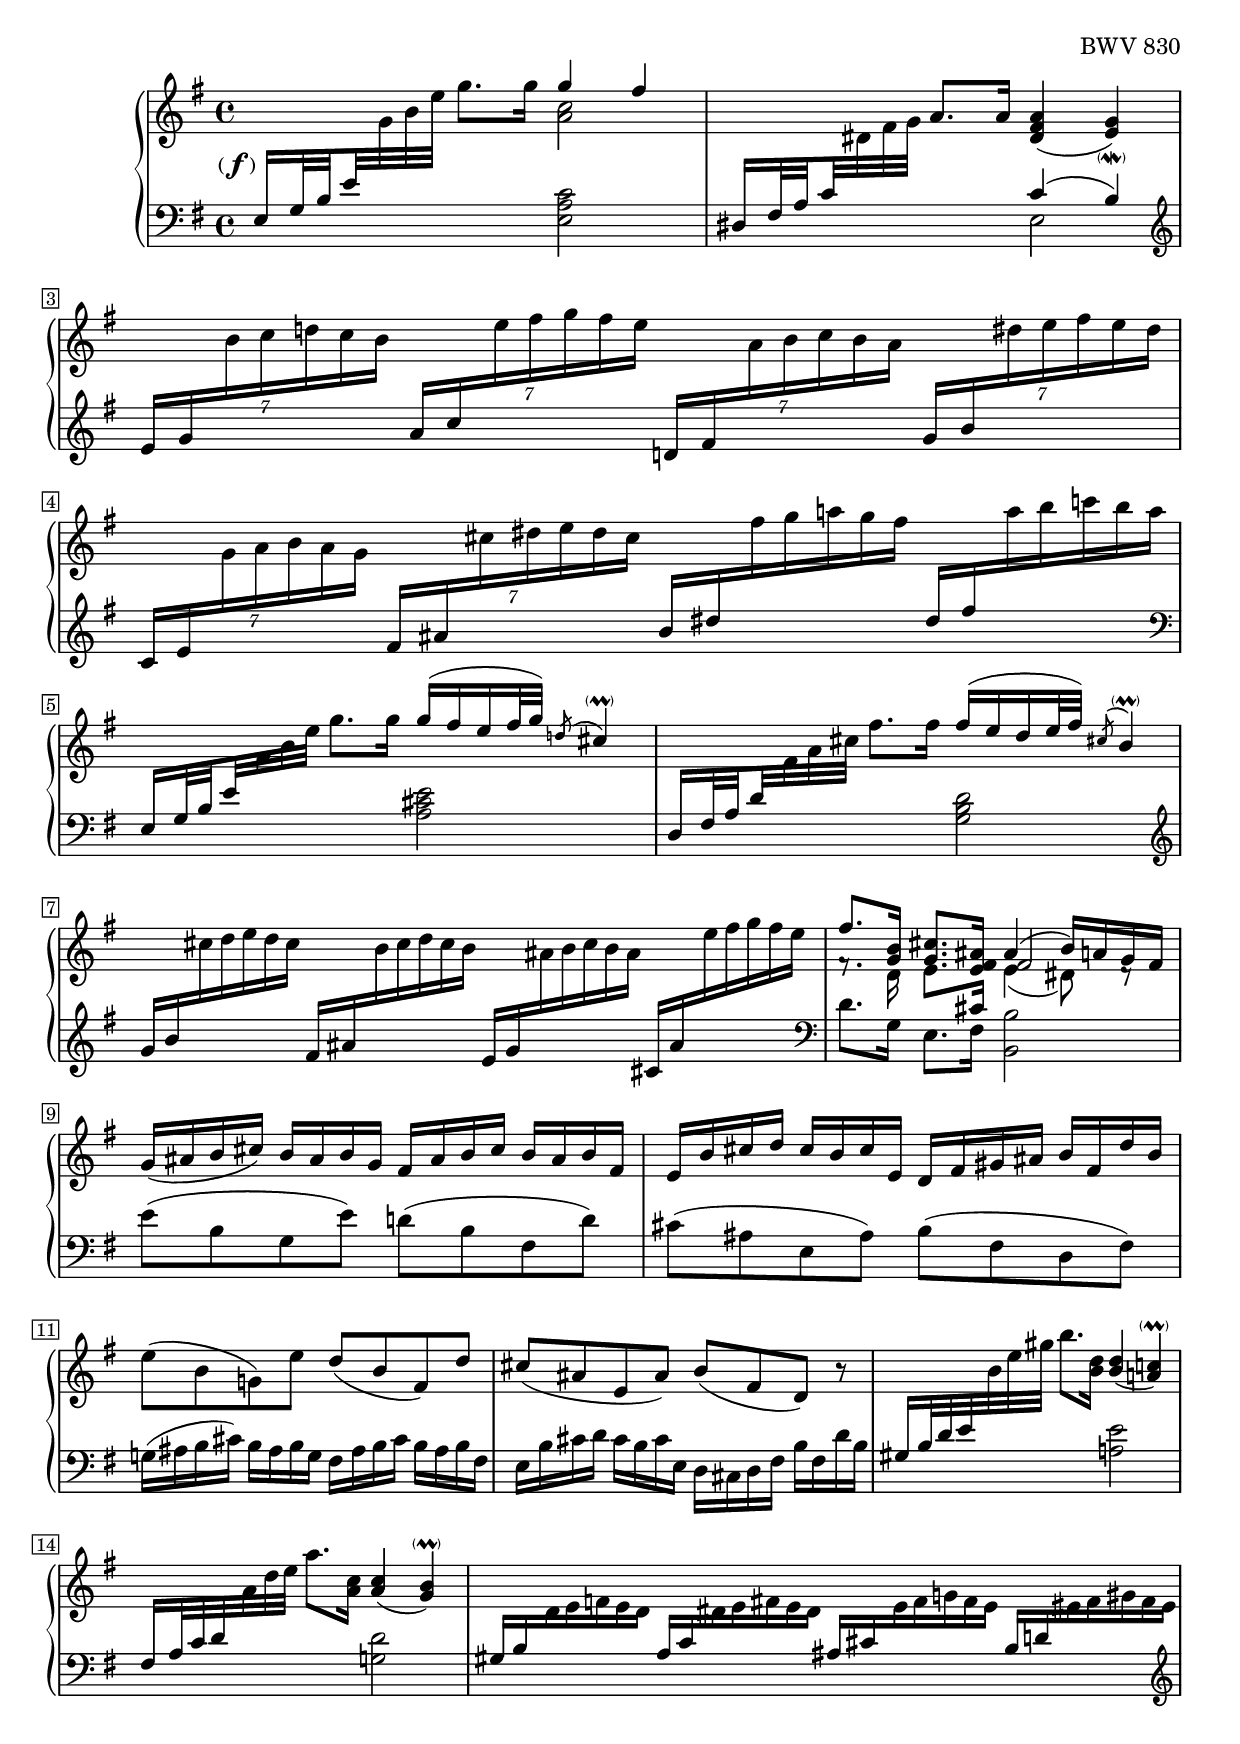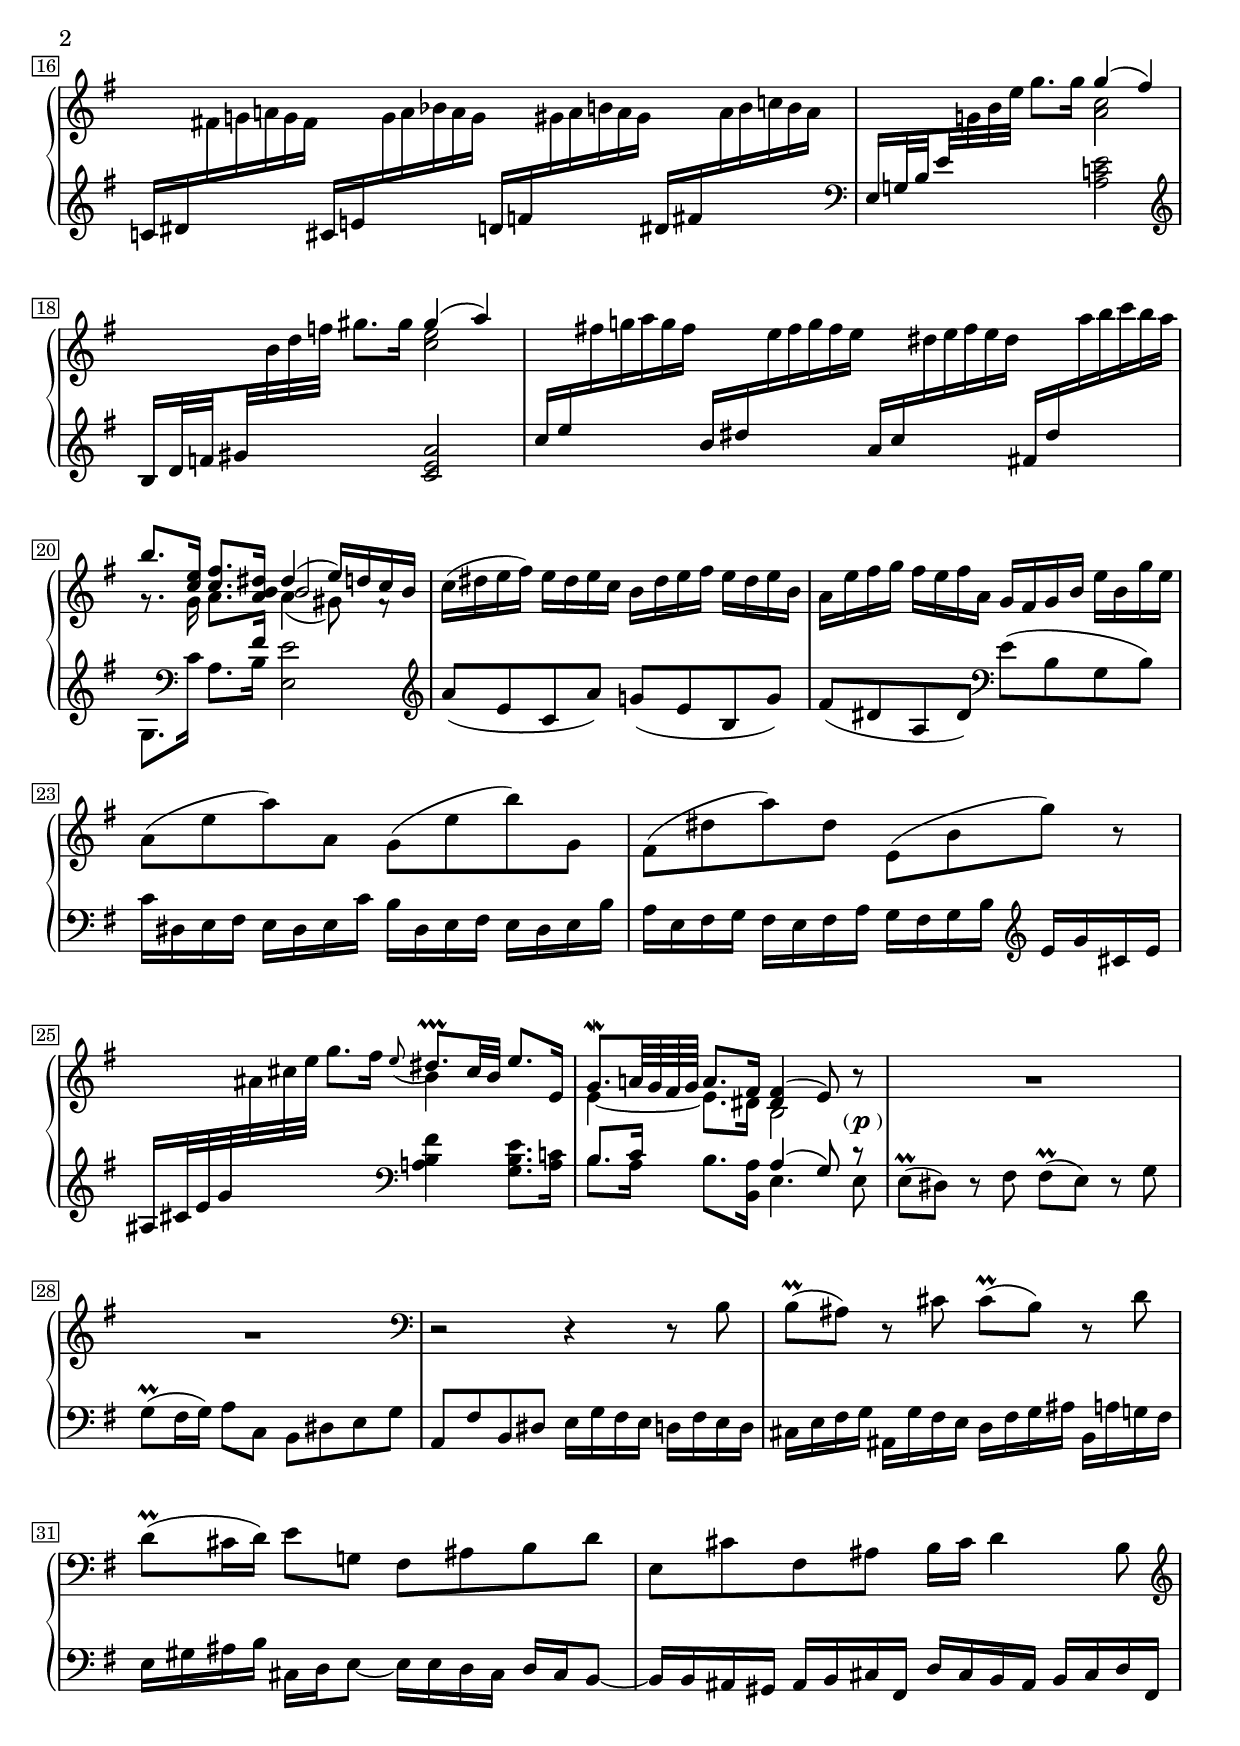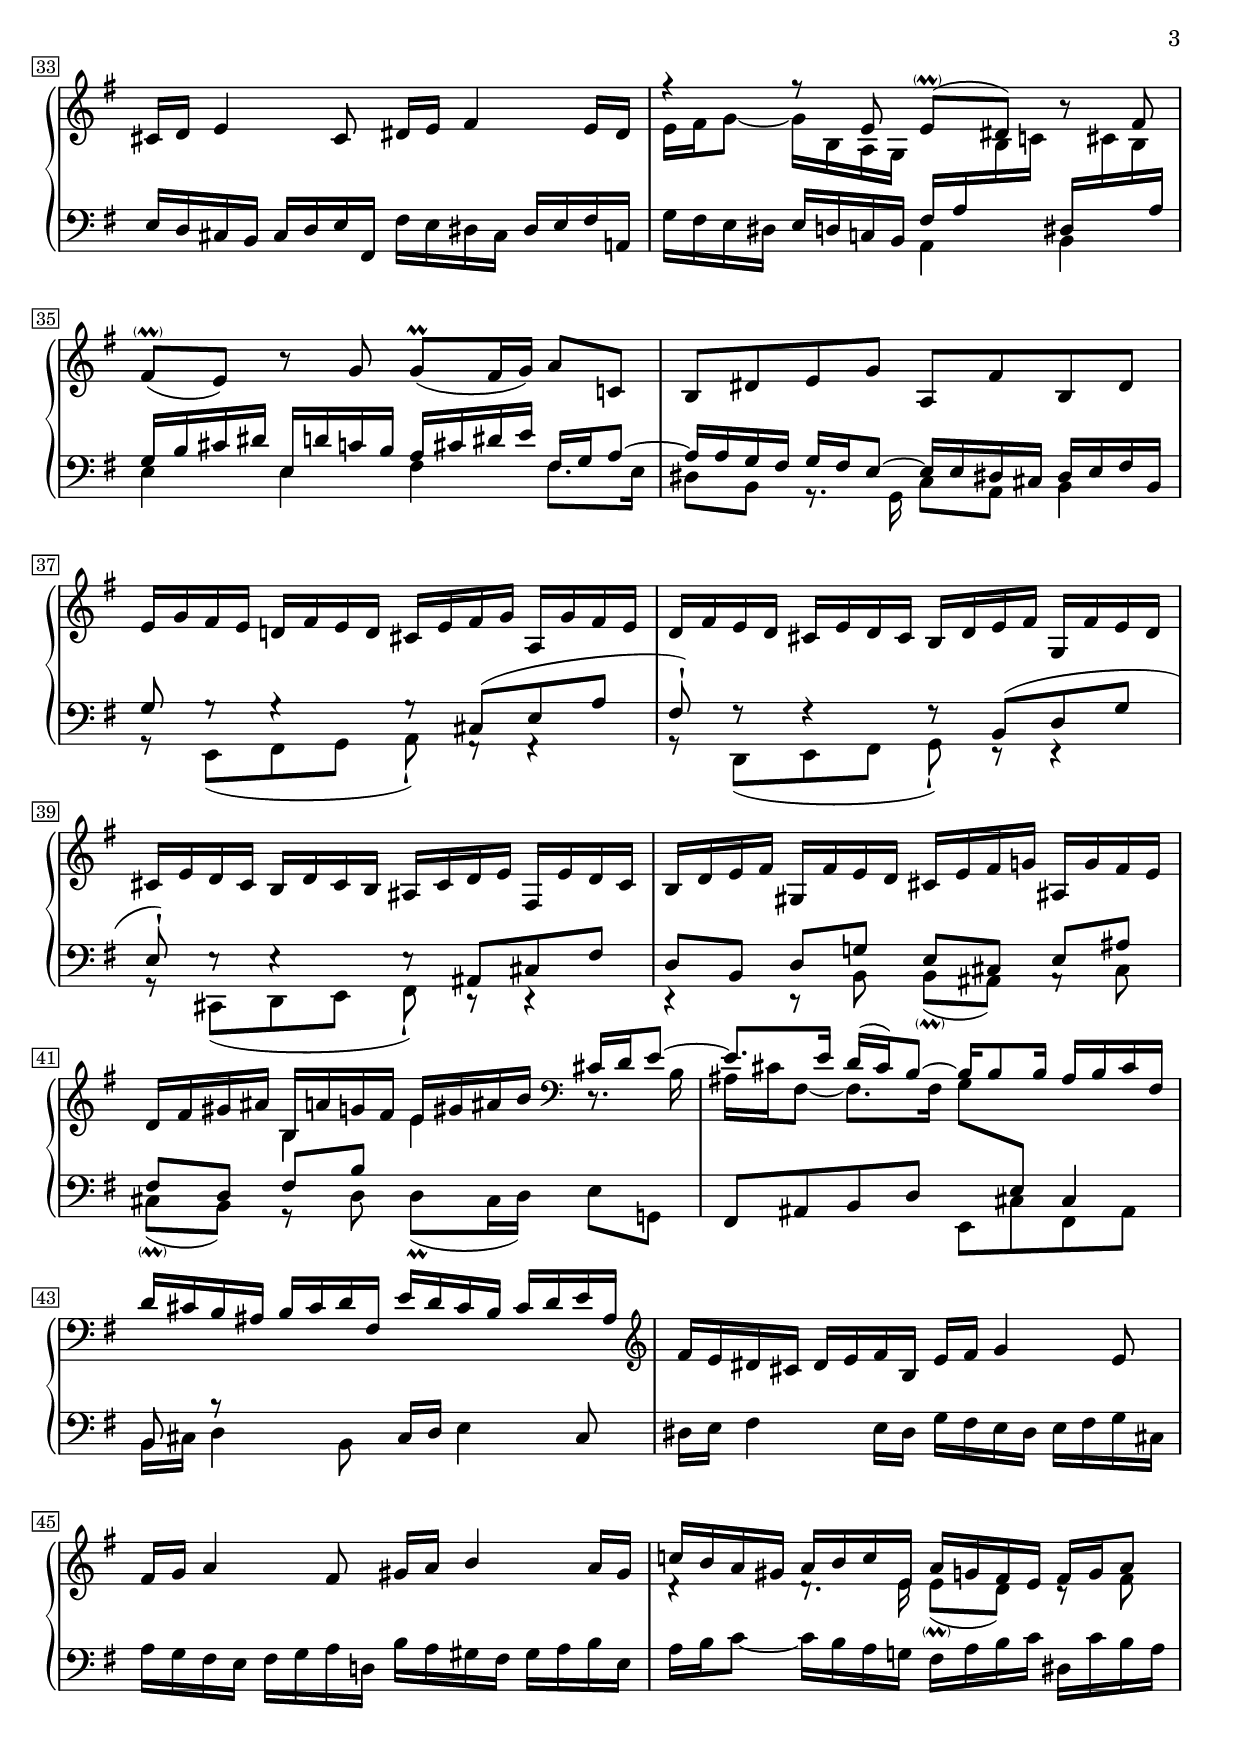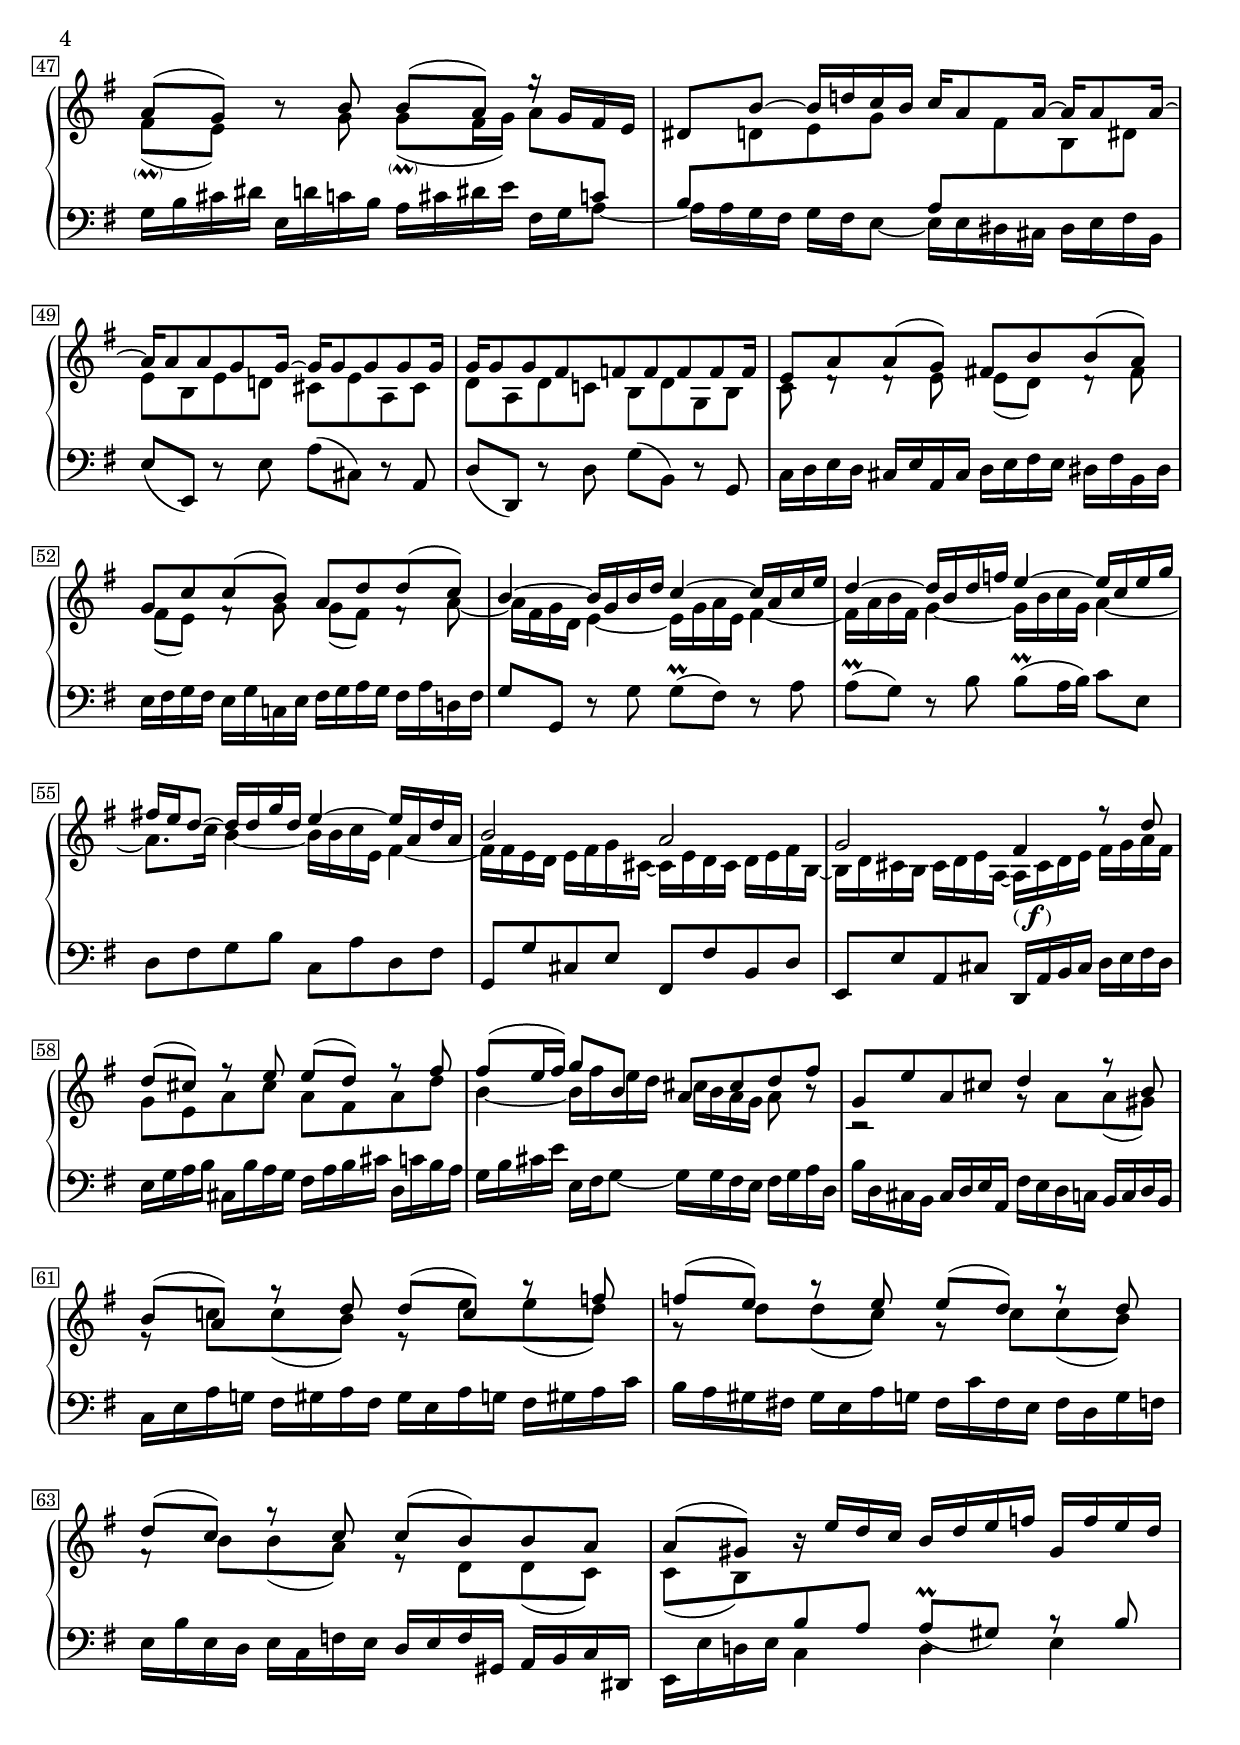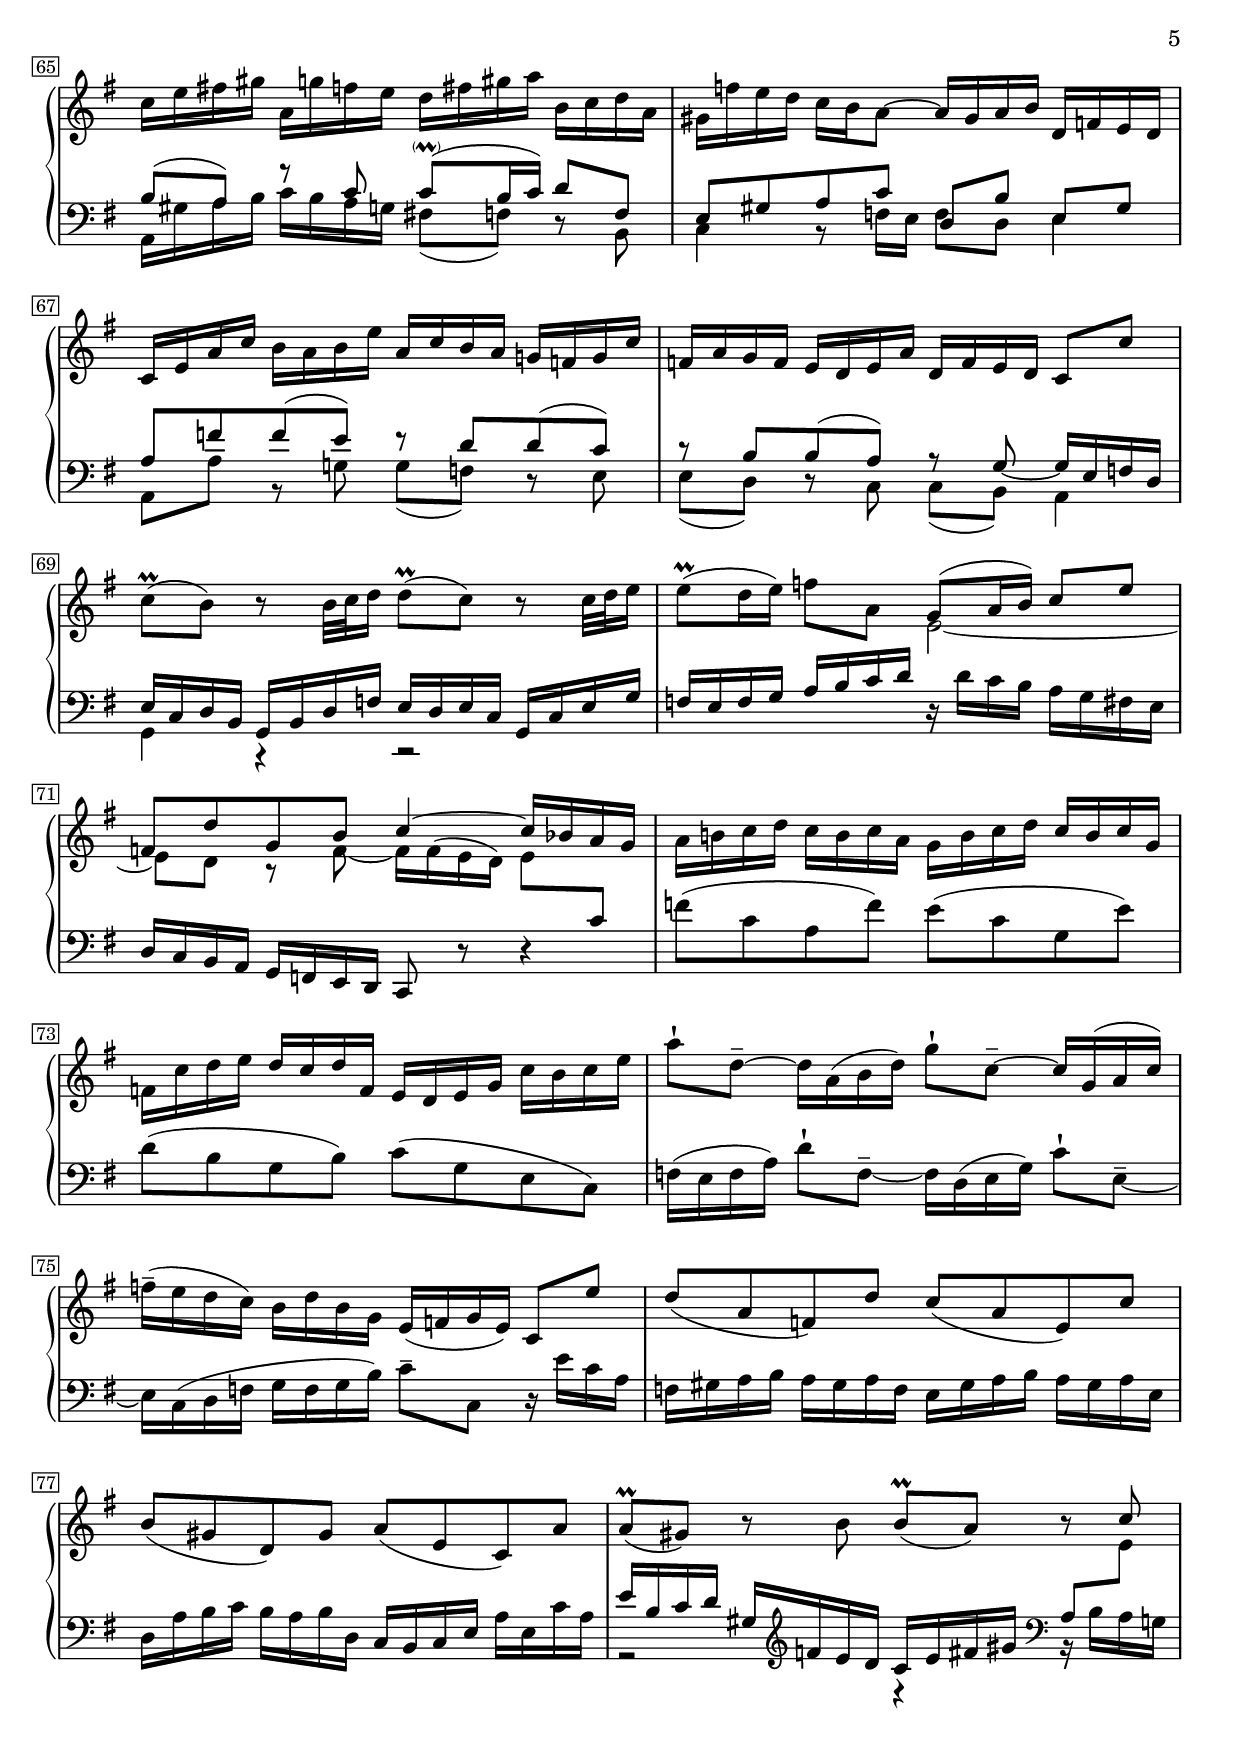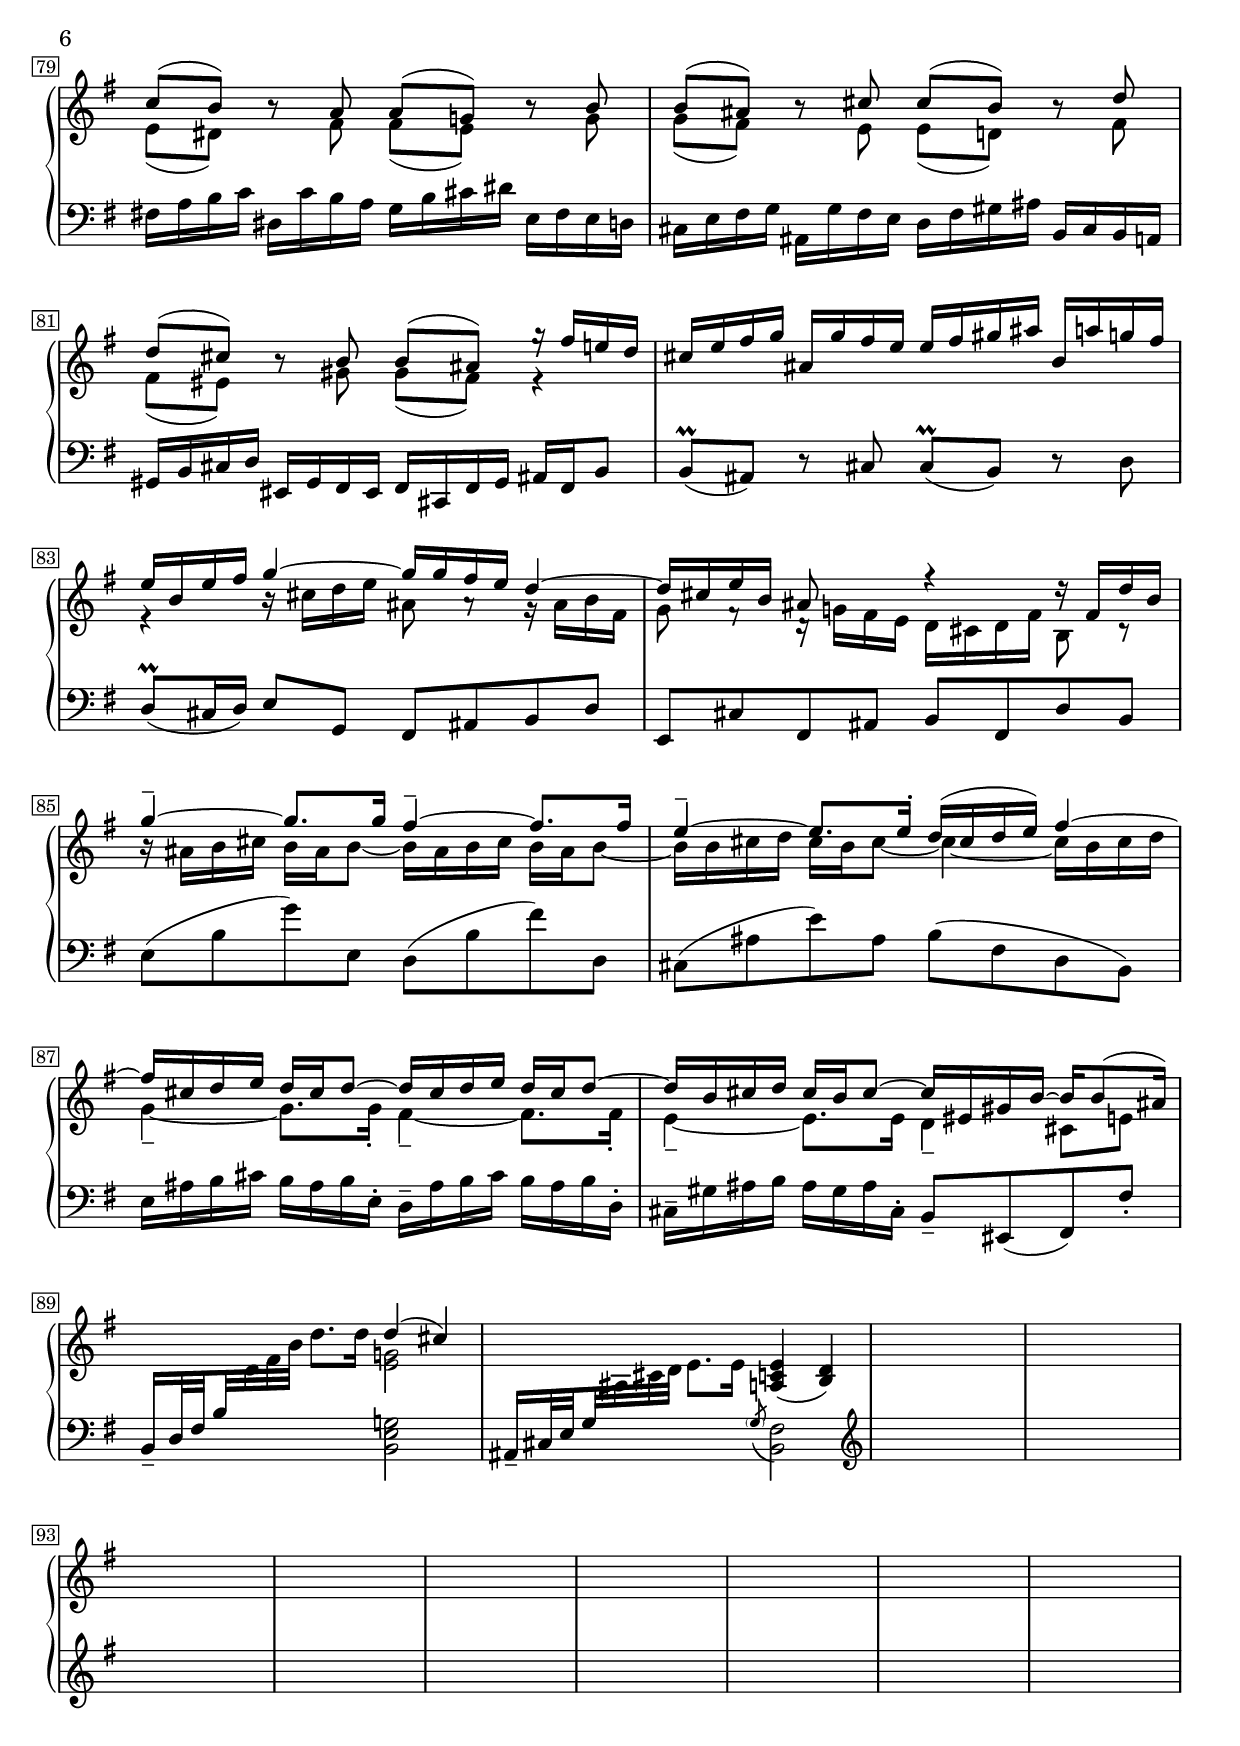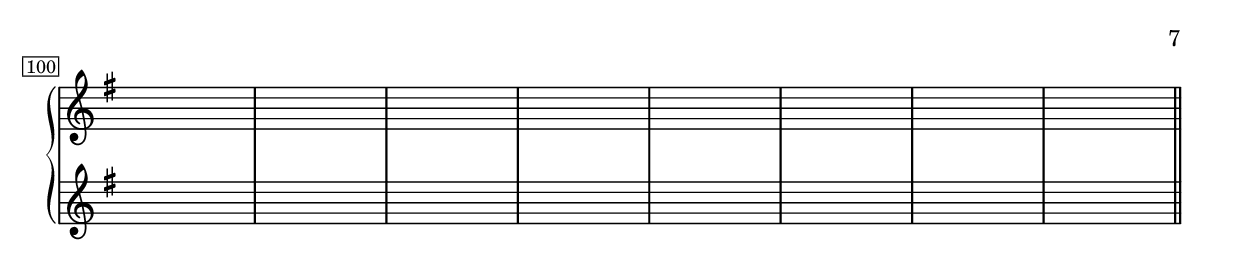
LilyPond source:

Global = {
  \key e \minor
  \time 4/4
  \include "../global.ly"
}

bottom = { \change Staff = "lower" \stemUp }
top = { \change Staff = "upper" \stemDown }

Sopran = \context Voice = "one" \relative c'' {
  \voiceOne
  \override MultiMeasureRest.staff-position = #-2
  \override Rest.staff-position = #0
  \set baseMoment = #(ly:make-moment 1/8)
  \set subdivideBeams = ##t
  \stemNeutral
  %1
  | \once\override Beam.positions = #'(7.0 . 7.4)
    \bottom
    \once\override Staff.TextScript.extra-offset = #'(-3.5 . 2)
    e,,16[^\markup {
      \concat { \small "( " \dynamic f \small " )" }
    }
    g32 b e \top g b e] g8.[ g16] \stemUp g4 fis
  | \once\override Beam.positions = #'(6.2 . 6.6)
    \bottom dis,,16[ fis32 a c \top dis fis g] \stemUp a8.[ a16]
    <dis, fis a>4_( <e g>_\parenthesize\mordent)
  | \bottom \clef treble \tuplet 7/4 { e16[ g \top b c d! c b] }
    \tuplet 7/4 { \bottom a16[ c \top e fis g fis e] }
    \tuplet 7/4 { \bottom d,16[ fis \top a b c b a] }
    \tuplet 7/4 { \bottom g16[ b \top dis e fis e dis] }
  | \tuplet 7/4 { \bottom c,16[ e \top g a b a g] }
    \tuplet 7/4 { \bottom fis16[ ais \top cis dis e dis cis] }
    \omit TupletNumber
    \tuplet 7/4 { \bottom b16[ dis \top fis g a! g fis] }
    \tuplet 7/4 { \bottom dis16[ fis \top a b c! b a] }
  %5
  | \bottom \clef bass
    \once\override Beam.positions = #'(6 . 8.5)
    \bottom e,,16[ g32 b e \top g b e] g8.[ g16]
    \set subdivideBeams = ##f
    \stemUp g16[( fis e fis32 g]) \acciaccatura d!8 cis4\parenthesize\prall
  | \set subdivideBeams = ##t
    \once\override Beam.positions = #'(6.0 . 6.8)
    \bottom d,,16[ fis32 a d \top fis a cis] fis8.[ fis16]
    \set subdivideBeams = ##f
    \stemUp fis16[( e d e32 fis]) \acciaccatura cis!8 b4\parenthesize\prall
  | \tuplet 7/4 { \bottom g16[ b \top cis d e d cis] }
    \tuplet 7/4 { \bottom fis,16[ ais \top b cis d cis b] }
    \tuplet 7/4 { \bottom e,16[ g \top ais b cis b ais] }
    \tuplet 7/4 { \bottom cis,16[ ais' \top e' fis g fis e] }
  | \stemUp fis8.[ <g, b>16] <g cis>8.[ <e fis ais>16]
    \once\override NoteColumn.force-hshift = #0 ais4( b16)[ a! g fis]
  | g[_( ais b cis]) b[ ais b g] fis[ ais b cis] b[ ais b fis]
  %10
  | e[ b' cis d] cis[ b cis e,] d[ fis gis ais] b[ fis d' b]
  | \stemNeutral\slurNeutral e8[( b g!) e'] d[( b fis) d']
  | cis[( ais e ais]) b[( fis d]) r
  | \once\override Beam.positions = #'(7.0 . 7.6)
    \bottom gis,16[ b32 d e \top b' e gis] b8.[ <b, d>16] \stemUp q4( <a c!>)\parenthesize\prall
  | \once\override Beam.positions = #'(7.0 . 7.6)
    \bottom fis,16[ a32 c d \top a' d e] a8.[ <a, c>16] \stemUp q4( <g b>)\parenthesize\prall
  %15
  | \override Beam.positions = #'(5.5 . 5.5)
    \tuplet 7/4 { \bottom gis,16[ b \top d e f e d] }
    \tuplet 7/4 { \bottom a[ c \top dis e fis e dis] }
    \tuplet 7/4 { \bottom ais[ cis \top e fis g fis e] }
    \override Beam.positions = #'(6 . 6)
    \tuplet 7/4 { \bottom b[ d \top eis fis gis fis eis] }
    \revert Beam.positions
  | \tuplet 7/4 { \bottom \clef treble c[ dis \top fis! g! a! g fis] }
    \tuplet 7/4 { \bottom cis[ e \top g a bes a g] }
    \tuplet 7/4 { \bottom d[ f \top gis a b a gis] }
    \tuplet 7/4 { \bottom dis[ fis \top a b c b a] }
  | \bottom \clef bass
    \set subdivideBeams = ##t
    \once\override Beam.positions = #'(6.5 . 7.5)
    \bottom e,[ g!32 b e \top g b e] g8.[ g16] \stemUp g4^( fis)
  | \once\override Beam.positions = #'(4.5 . 6.5)
    \bottom b,,16[ d32 f! gis \top b d f!] gis8.[ 16] \stemUp 4^( a)
  | \tuplet 7/4 { \bottom c,16[ e \top fis g! a g fis] }
    \tuplet 7/4 { \bottom b,[ dis \top e fis g fis e] }
    \tuplet 7/4 { \bottom a,[ c \top dis e fis e dis] }
    \tuplet 7/4 { \bottom fis,[ dis' \top a' b c b a] }
  %20
  | \set subdivideBeams = ##f
    \stemUp b8.[ <c, e>16] <c fis>8.[ <a b dis>16]
    \once\override NoteColumn.force-hshift = #0 dis4^( e16)[ d! c b]
  | \stemNeutral c[( dis e fis]) e[ dis e c] b[ dis e fis] e[ dis e b]
  | a[ e' fis g] fis[ e fis a,] g[ fis g b] e[ b g' e]
  | a,8[( e' a) a,] g[( e' b') g,]
  | fis[( dis' a') dis,] e,[( b' g')] r
  %25
  | \once\override Beam.positions = #'(4.5 . 6.5)
    \bottom ais,,16[ cis32 e g \top ais cis e] g8.[ fis16]
    \stemUp \appoggiatura e8 dis8.[\prallprall cis32 b] e8.[ e,16]
  | g8.\mordent[ a!64 g fis g] a8.[ fis16] <dis fis>4^( e8)
    \once\override Staff.TextScript.extra-offset = #'(-1 . -1)
    r_\markup { \concat { \small "( " \dynamic p \small " )" } }
  | R1*2
  | \clef bass r2 r4 r8 \stemNeutral b
  %35
  | b\prall[( ais]) r cis cis^\prall[( b]) r d
  | d\prall[( cis16 d]) e8[ g,!] fis[ ais b d]
  | e,[ cis' fis, ais] b16[ cis] d4 b8
  | \clef treble cis16[ d] e4 cis8 dis16[ e] fis4 e16[ dis]
  | f'4\rest f8\rest e, e[^(\parenthesize\prall dis]) r fis
  %40
  | fis\parenthesize\prall[( e]) r g g\prall[( fis16 g]) a8[ c,!]
  | b[ dis e g] a,[ fis' b, dis]
  | e16[ g fis e] d![ fis e d] cis[ e fis g] a,[ g' fis e]
  | d[ fis e d] cis[ e d cis] b[ d e fis] g,[ fis' e d]
  | cis[ e d cis] b[ d cis b] ais[ cis d e] fis,[ e' d cis]
  %45
  | b[ d e fis] gis,[ fis' e d] cis[ e fis g!] ais,[ g' fis e]
  | d[ fis gis ais] b,[ a' g! fis] e[ gis ais b] \clef bass \stemUp cis,[ d e8~]
  | e8.[ e16] d16[^( cis) b8~] b16[ 8 16] ais[ b cis fis,]
  | d'16[ cis b ais] b[ cis d fis,] e'[ d cis b] cis[ d e ais,]
  | \clef treble fis'[ e dis cis] dis[ e fis b,] e[ fis] g4 e8
  %45
  | fis16[ g] a4 fis8 gis16[ a] b4 a16[ gis]
  | c![ b a gis] a[ b c e,] a[ g! fis e] fis[ g a8]
  | \slurUp a[( g]) r b b[( a]) g'16\rest g,[ fis e]
  | dis8[ b'~] b16[ d! c b] c[ a8 16~] a[ 8 16~]
  | a[ 8 8 g g16~] g[ 8 8 8 16]
  %50
  | g[ g8 g fis f! f f f f16]
  | e8[ a a( g]) fis[ b b( a])
  | g[ c c( b]) a[ d d( c])
  | b4~ b16[ g b d] c4~ c16[ a c e]
  | d4~ d16[ b d f!] e4~ e16[ c e g]
  %55
  | fis[ e d8~] d16[ d g d] e4~ e16[ a, d a]
  | b2 a
  | g fis4 f'8\rest d
  | d[( cis]) f\rest e e[( d]) f\rest fis
  | fis[( e16 fis]) g8[ b,] a[ cis d fis]
  %60
  | g,[ e' a, cis] d4 g8\rest b,
  | b[( a]) g'\rest d d[( c]) a'\rest f!
  | f![( e]) a\rest e e[( d]) g\rest d
  | d[( c]) g'\rest c, c[( b) b a]
  | a[( gis]) r16 e'[ d c] b[ d e f!] gis,[ f' e d]
  %65
  | \stemNeutral c[ e fis gis] a,[ g'! f! e] d[ fis gis a] b,[ c d a]
  | gis[ f'! e d] c[ b a8~] a16[ gis a b] d,[ f! e d]
  | c[ e a c] b[ a b e] a,[ c b a] g![ f! g c]
  | f,![ a g f] e[ d e a] d,[ f e d] c8[ c']
  | c[\prall( b]) r b32[ c d16] d8\prall[( c]) r c32[ d e16]
  %70
  | e8\prall[( d16 e]) f!8[ a,] \stemUp g[( a16 b]) c8[ e]
  | f,![ d' g, b] c4~ c16[ bes a g]
  | \stemNeutral\slurNeutral a[ b! c d] c[ b c a] g[ b c d] c[ b c g]
  | f![ c' d e] d[ c d f,] e[ d e g] c[ b c e]
  | a8^![ d,~^-] d16[ a( b d]) g8^![ c,~^-] c16[ g^( a c)]
  %75
  | f!^-[( e d c]) b[ d b g] e[( f! g e]) c8[ e']
  | d[( a f!) d'] c[( a e) c']
  | b[( gis d) gis] a[( e c) a']
  | a\prall[( gis]) r b b\prall[( a]) \stemUp r c
  | \slurUp c[( b]) r a a[( g]) r b
  %80
  | b[( ais]) r cis cis[( b]) r d
  | d[( cis]) r b b[( ais]) g'16\rest fis[ e! d]
  | cis[ e fis g] ais,[ g' fis e] e[ fis gis ais] b,[ a'! g! fis]
  | e[ b e fis] g4~ g16[ g fis e] d4~
  | d16[ cis e b] ais8 s f'4\rest d16\rest fis,[ d' b]
  %85
  | g'4~^- g8.[ g16] fis4~^- fis8.[ fis16]
  | e4~^- e8.[ e16^.] d[( cis d e]) fis4~
  | fis16[ cis d e] d[ cis d8~] d16[ cis d e] d[ cis d8~]
  | d16[ b cis d] cis[ b cis8~] cis16[ eis, gis b~] b16[ 8( ais16)]
  | \once\override Beam.positions = #'(6.2 . 6.6)
    \set subdivideBeams = ##t
    \bottom b,,16_-[ d32 fis b \top d fis b] d8.[ d16] \stemUp d4( cis)
  %90
  | \once\override Beam.positions = #'(4.4 . 5.2)
    \bottom ais,,16_-[ cis32 e g \top ais cis d] e8.[ e16] \stemUp <a, c e>4_( <b d>)
  | s1
  | s1
  | s1
  | s1
  %95
  | s1
  | s1
  | s1
  | s1
  | s1
  %100
  | s1
  | s1
  | s1
  | s1
  | s1
  %105
  | s1
  | s1
  | s1
  \bar "||"
}

Alto = \context Voice = "Two" \relative c'' {
  \voiceTwo
  \override Rest.staff-position = #0
  \stemDown
  | s2 <a c>
  | s1*6
  %8
  | s2 \stemUp \once\override NoteColumn.force-hshift = #1 fis
  | s1*11
  %20
  | s2 \stemUp \once\override NoteColumn.force-hshift = #1 b
  | s1*4
  %25
  | s2 \stemDown b4 s
  | e,4~ e8.[ dis16] b2
  | s1*7
  %34
  | e16[ fis g8~] g16[ b, a g]
    \bottom fis[ a \top b c] \bottom dis,[ \top cis' b \bottom a]
  | s1*6
  %41
  | \top s4 b e r8. b16
  | ais[ cis fis,8~] fis8.[ 16] g8[ \bottom e] cis4
  | b8 b'8\rest s4 cis,16[ d] s4 cis8
  | s1*2
  %46
  | \top d'4\rest d8.\rest e16 e8\parenthesize\prall[( d]) c\rest fis
  | fis\parenthesize\prall[( e]) s g g\parenthesize\prall[( fis16 g]) a8[ \bottom c,!]
  | b[ \top d e g] \bottom a,[ \top fis' b, dis]
  | e[ b e d!] cis[ e a, cis]
  %50
  | d[ a d c!] b[ d g, b]
  | c d\rest d\rest e e[( d]) d\rest fis
  | fis[( e]) f\rest g g[( fis]) f\rest a~
  | a16[ fis g d] e4~ e16[ g a e] fis4~
  | fis16[ a b fis] g4~ g16[ b c g] a4~
  %55
  | a8.[ c16] b4~ b16[ b c e,] fis4~
  | fis16[ fis e d] e[ fis g cis,~] cis[ e d cis] d[ e fis b,~]
  | b[ d cis b] cis[ d e a,~] a[_\markup {
      \concat { \small "( " \dynamic f \small " )" }
    }
    cis d e] fis[ g a fis]
  | g8[ e a cis] a[ fis a d]
  | b4~ b16[ fis' \once\override NoteColumn.force-hshift = #1.3 e d]
    \once\override NoteColumn.force-hshift = #1.3 cis[ b a g] a8 r
  %60
  | b,2\rest g'8\rest a[ a( gis])
  | e\rest c'[ c( b)] e,\rest e'[ e( d)]
  | g,\rest d'[ d( c)] g\rest c[ c( b)]
  | f\rest b[ b( a)] e\rest d[ d( c)]
  | \once\override Beam.positions = #'(-6 . -4)
    c[( b) \bottom b a] a^\prall[ (gis]) b\rest b
  %65
  | \slurUp b[( a]) g'\rest c, c^\parenthesize\prall[( b16 c]) d8[ f,]
  | e[ gis a c] d,[ b'] e,[ gis]
  | a[ f'! f( e)] e\rest d[ d( c)]
  | c\rest b[ b( a)] a\rest g~ g16[ e f! d]
  | e[ c d b] g[ b d f!] e[ d e c] g[ c e g]
  %70
  | f![ e f g] a[ b c d] \top e2~
  | e8[ d] b\rest f'~ f16[ f( e d]) e8[ \bottom c] \top
  | s1*17
  %89
  | s2 <e g>

}

Tenor = \context Voice = "three" \relative c' {
  \voiceThree
  \override MultiMeasureRest.staff-position = #0
  \override Rest.staff-position = #0
  \stemUp
  | s1
  | s2 c4( b)
  | s1*5
  %8
  | \top f'8.\rest d16 e8.[ \bottom cis16]
    \top \once\override NoteColumn.force-hshift = #0 e4_( dis8) d8\rest
  | s1*8
  %17
  | s2 <a' c>
  | s <c e>
  | s1
  | \top g8.\rest g16 a8.[ \bottom fis16]
    \top \once\override NoteColumn.force-hshift = #0 a4_( gis8) f8\rest
  | s1*5
  %26
  | \bottom b,8.[ c16] s4 a4( g8) c\rest
  | s1*8
  %35
  | g16[ b cis dis] e,[ d'! c! b] a[ cis dis e] fis,[ g a8~]
  | a16[ a g fis] g[ fis e8~] e16[ e dis! cis] dis[ e fis b,]
  | g'8 g\rest g4\rest g8\rest cis,[( e a]
  | fis^!) f\rest f4\rest f8\rest b,[( d g]
  | e^!) e\rest e4\rest e8\rest ais,[ cis fis]
  %40
  | d8[ b] d[ g!] e[ cis] e[ ais]
  | fis[ d] fis[ b] s2
  | s1*36
  %78
  | e16[ b c d] gis,[ \clef treble f'! e d] c[ e fis gis] \clef bass a,8[ \top e']
  | \slurDown e[( dis]) s fis fis[( e]) s g
  %80
  | g[( fis]) s e e[( d]) s fis
  | fis[( eis]) s gis gis[( fis]) e4\rest
  | s1
  | e4\rest r16 cis'[ d e] ais,8 a\rest g16\rest ais[ b fis]
  | g8 f\rest d16\rest g![ fis e] d[ cis d fis] b,8 c\rest
  %85
  | \tieDown r16 ais'[ b cis] b[ ais b8~] b16[ ais b cis] b[ ais b8~]
  | b16[ b cis d] cis[ b cis8~] cis4~ cis16[ b cis d]
  | g,4~_- g8.[ 16_.] fis4~_- fis8.[ fis16_.]
  | e4~_- e8.[ 16] d4_- cis8[ e!]

}

Bass = \context Voice = "four" \relative c {
  \voiceFour
  \override MultiMeasureRest.staff-position = #0
  \override Rest.staff-position = #0
  \stemNeutral
  %1
  | s2 <e a c>
  | s2 e
  | s1*2
  %5
  | s2 <a cis e>
  | s2 <g b d> \clef treble
  | s1
  | \clef bass d'8.[ g,16] e8.[ fis16] <b, b'>2
  | \stemNeutral\slurNeutral e'8[( b g e']) d![( b fis d'])
  %10
  | cis[( ais e ais]) b[( fis d fis])
  | g!16[( ais b cis]) b[ ais b g] fis[ ais b cis] b[ ais b fis]
  | e[ b' cis d] cis[ b cis e,] d[ cis d fis] b[ fis d' b]
  | s2 <a! e'>
  | s <g d'>
  %15
  | s1*2
  | s2 <a c e> \clef treble
  | s <c e a>
  | s1
  %20
  | \stemDown g8.[ \clef bass c16] a8.[ b16] <e, e'>2
  | \clef treble \stemNeutral a'8[( e c a']) g[( e b g'])
  | fis[( dis a dis]) \clef bass e[( b g b])
  | c16[ dis, e fis] e[ dis e c'] b[ dis, e fis] e[ dis e b']
  | a[ e fis g] fis[ e fis a] g[ fis g b] \clef treble e[ g cis, e]
  %25
  | s2 \clef bass <a,! b fis'>4 <g b e>8.[ <a c!>16]
  | b8.[ a16] b8.[ <b, a'>16] e4. e8
  | e^\prall[( dis]) r fis fis^\prall[( e]) r g
  | g8^\prall[( fis16 g]) a8[ c,] b[ dis e g]
  | a,[ fis' b, dis] e16[ g fis e] d![ fis e d]
  %30
  | cis[ e fis g] ais,[ g' fis e] d[ fis g ais] b,[ a'! g! fis]
  | e[ gis ais b] cis,[ d e8~] e16[ e d cis] d[ cis b8~]
  | b16[ b ais gis] ais[ b cis fis,] d'[ cis b ais] b[ cis d fis,]
  | e'[ d cis b] cis[ d e fis,] fis'[ e dis cis] dis[ e fis a,]
  | g'[ fis e dis] e[ d! c! b] \stemDown a4 b
  %25
  | \mergeDifferentlyDottedOn
    e e fis fis8.[ e16]
  | dis8[ b] g8.\rest g16 c8[ a] b4
  | g8\rest e[_( fis g] a_!) f\rest f4\rest
  | g8\rest d[_( e fis] g_!) e\rest e4\rest
  | g8\rest cis,[_( d e] fis_!) d\rest d4\rest
  %40
  | \slurDown d4\rest d8\rest b' b[(\parenthesize\prall ais]) a\rest cis
  | cis[(\parenthesize\prall b)] g\rest d' d8[(\prall cis16 d]) e8[ g,!]
  | \stemUp fis[ ais b d] \stemDown e,[ cis' fis, ais]
  | b16[ cis] d4 b8 s e4 s8
  | dis16[ e] fis4 e16[ dis] g[ fis e dis] e[ fis g cis,]
  %45
  | a'[ g fis e] fis[ g a d,] b'[ a gis fis] gis[ a b e,]
  | a16[ b c8~] c16[ b a g!] fis[ a b c] dis,[ c' b a]
  | g[ b cis dis] e,[ d'! c! b] a[ cis dis e] fis,[ g a8~]
  | a16[ a g fis] g[ fis e8~] e16[ e dis cis] dis[ e fis b,]
  | \stemNeutral\slurNeutral e8[( e,]) r e' a[( cis,]) r a
  %50
  | d[( d,]) r d' g[( b,]) r g
  | c16[ d e d] cis[ e a, cis] d[ e fis e] dis[ fis b, dis]
  | e[ fis g fis] e[ g c,! e] fis[ g a g] fis[ a d, fis]
  | g8[ g,] r g' g^\prall[( fis]) r a
  | a8^\prall[( g]) r b b^\prall[( a16 b]) c8[ e,]
  %55
  | d[ fis g b] c,[ a' d, fis]
  | g,[ g' cis, e] fis,[ fis' b, d]
  | e,[ e' a, cis] d,16[ a' b cis] d[ e fis d]
  | e[ g a b] cis,[ b' a g] fis[ a b cis] d,[ c'! b a]
  | g[ b cis e] e,[ fis g8~] g16[ g fis e] fis[ g a d,]
  %60
  | b'[ d, cis b] cis[ d e a,] fis'[ e d c!] b[ c d b]
  | c[ e a g!] fis[ gis a fis] gis[ e a g!] fis[ gis a c]
  | b[ a gis fis!] gis[ e a g!] fis[ c' fis, e] fis[ d g f!]
  | e[ b' e, d] e[ c f! e] d[ e f gis,] a[ b c dis,]
  | \stemDown\slurDown e[ e' d! e] c4 d e
  %65
  | a,16[ gis' a b] c[ b a g!] fis8[( f!]) r b,
  | c4 b8\rest f'!16[ e] f8[ d] e4
  | a,8[ a'] b,\rest g'! g[( f!]) r e
  | e[( d]) r c c[( b]) a4
  | g4 b,\rest c2\rest
  %70
  | \stemNeutral\slurNeutral s2 r16 d''[ c b] a[ g fis e]
  | d[ c b a] g[ f! e d] c8 r r4
  | f''!8[( c a f']) e[( c g e'])
  | d[( b g b]) c[( g e c])
  | f16[( e f a]) d8^![ f,~^-] f16[ d( e g]) c8^![ e,~^-]
  %75
  | e16[ c( d f!] g[ f g b]) c8^-[ c,] r16 e'[ c a]
  | f![ gis a b] a[ gis a f] e[ gis a b] a[ gis a e]
  | d[ a' b c] b[ a b d,] c[ b c e] a[ e c' a]
  | g,2\rest e'4\rest b16\rest b'[ a g!]
  | fis![ a b c] dis,[ c' b a] g[ b cis dis] e,[ fis e d!]
  %80
  | cis[ e fis g] ais,[ g' fis e] d[ fis gis ais] b,[ cis b a!]
  | gis[ b cis d] eis,[ gis fis eis] fis[ cis fis gis] ais[ fis b8]
  | b^\prall[( ais]) r cis cis^\prall[( b]) r d
  | d^\prall[( cis16 d]) e8[ g,] fis[ ais b d]
  | e,[ cis' fis, ais] b[ fis d' b]
  %85
  | e[( b' g') e,] d[( b' fis') d,]
  | cis[( ais' e') ais,] b[( fis d b])
  | e16[ ais b cis] b[ ais b e,^.] d^-[ ais' b cis] b[ ais b d,^.]
  | cis^-[ gis' ais b] ais[ gis ais cis,^.] b8--[ eis,( fis) fis'-.]
  | s2 <b, e g>
  %90
  | s2 \stemUp\slurDown\acciaccatura \parenthesize g'8 \stemDown <b, fis'>2
  | \clef treble s1
  | s1
  | s1
  | s1
  %95
  | s1
  | s1
  | s1
  | s1
  | s1
  %100
  | s1
  | s1
  | s1
  | s1
  | s1
  %105
  | s1
  | s1
  | s1
  \bar "||"
}

\score {
  \new PianoStaff
  <<
    \accidentalStyle Score.piano
    \context Staff = "upper" <<
      \set Staff.midiInstrument = #"acoustic grand"
      \Global
      \clef treble
      \Sopran
      \Alto
    >>
    \context Staff = "lower" <<
      \set Staff.midiInstrument = #"acoustic grand"
      \Global
      \clef bass
      \Tenor
      \Bass
    >>
  >>
  \header {
    composer = "Johann Sebastian Bach"
    opus = "BWV 830"
    subtitle = "Toccata"
    title = \markup {
      %\override #'(font-name . "TeX Gyre Schola") {
        "Partita VI"
      %}
    }
  }
  \layout {
    \context {
      \PianoStaff
    }
  }
  \midi {
    \tempo 4 = 60
  }
}
